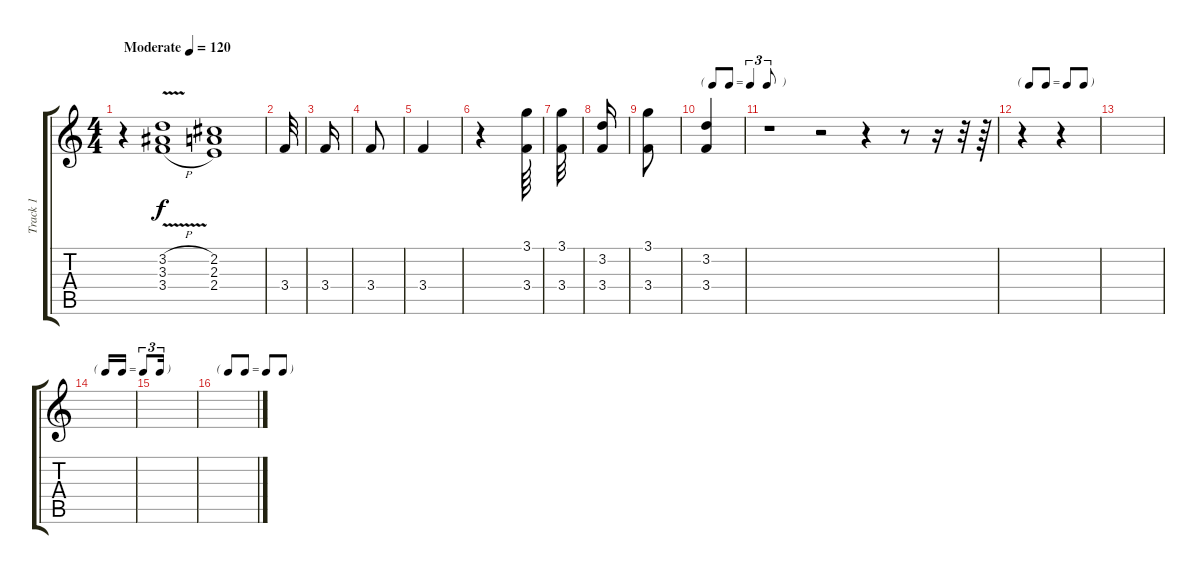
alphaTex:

\track ("Track 1" "Track 1") {instrument acousticguitarsteel}
\staff {score tabs}
\tuning (E4 B3 G3 D3 A2 E2) {hide}
\ts (4 4)
\tempo (120 "Moderate")
\clef g2
\ks c
r.4{dy f instrument acousticguitarsteel} (3.2{v h} 3.3{h} 3.4{h}).1 (2.2 2.3 2.4).1 |
3.4.32 |
3.4.16 |
3.4.8 |
3.4.4 |
r.4 (3.1 3.4).64 |
(3.1 3.4).32 |
(3.2 3.4).16 |
(3.1 3.4).8 |
\tf triplet8th
(3.2 3.4).4 |
r.1 r.2 r.4 r.8 r.16 r.32 r.64 |
\tf none
r.4 r.4 |
|
\tf triplet16th
|
|
\tf none
